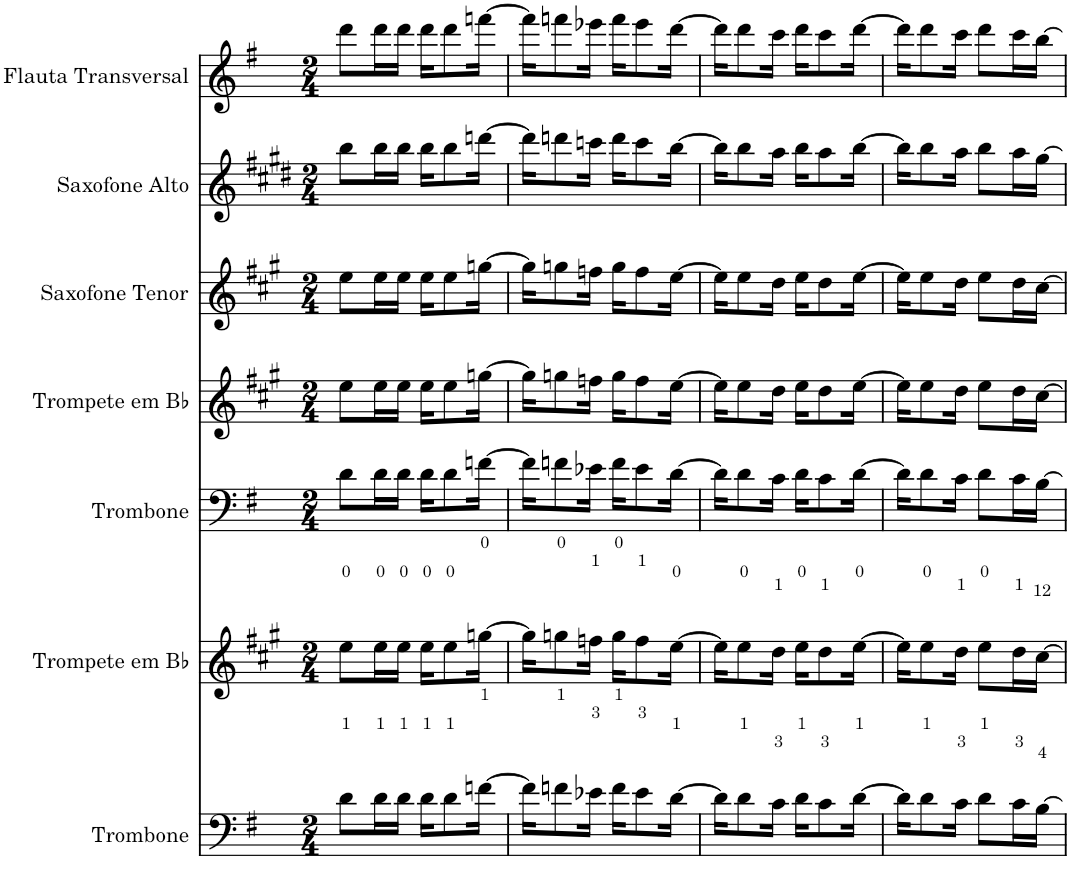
**kern	**kern	**kern	**kern	**kern	**kern	**kern
*part7	*part6	*part5	*part4	*part3	*part2	*part1
*staff7	*staff6	*staff5	*staff4	*staff3	*staff2	*staff1
*I"Trombone	*I"Trompete em Bb	*I"Trombone	*I"Trompete em Bb	*I"Saxofone Tenor	*I"Saxofone Alto	*I"Flauta Transversal
*I'Tbn.	*I'Tpt. em Bb	*I'Tbn.	*I'Tpt. em Bb	*I'Sax. Tn.	*	*I'Fl.
*clefF4	*clefG2	*clefF4	*clefG2	*clefG2	*clefG2	*clefG2
*	*Trd1c2	*	*Trd1c2	*Trd8c14	*Trd5c9	*
*k[f#]	*k[f#c#g#]	*k[f#]	*k[f#c#g#]	*k[f#c#g#]	*k[f#c#g#d#]	*k[f#]
*G:	*A:	*G:	*A:	*A:	*E:	*G:
*M2/4	*M2/4	*M2/4	*M2/4	*M2/4	*M2/4	*M2/4
=1	=1	=1	=1	=1	=1	=1
8d\L	8ee\L	8d\L	8ee\L	8ee\L	8bb\L	8ddd\L
16d\L	16ee\L	16d\L	16ee\L	16ee\L	16bb\L	16ddd\L
16d\JJ	16ee\JJ	16d\JJ	16ee\JJ	16ee\JJ	16bb\JJ	16ddd\JJ
16d\KL	16ee\KL	16d\KL	16ee\KL	16ee\KL	16bb\KL	16ddd\KL
8d\	8ee\	8d\	8ee\	8ee\	8bb\	8ddd\
[16fn\Jk	[16ggn\Jk	[16fn\Jk	[16ggn\Jk	[16ggn\Jk	[16dddn\Jk	[16fffn\Jk
=2	=2	=2	=2	=2	=2	=2
16f\KL]	16gg\KL]	16f\KL]	16gg\KL]	16gg\KL]	16ddd\KL]	16fff\KL]
8fn\	8ggn\	8fn\	8ggn\	8ggn\	8dddn\	8fffn\
16e-X\Jk	16ffn\Jk	16e-X\Jk	16ffn\Jk	16ffn\Jk	16cccn\Jk	16eee-X\Jk
16f\KL	16gg\KL	16f\KL	16gg\KL	16gg\KL	16ddd\KL	16fff\KL
8e-\	8ff\	8e-\	8ff\	8ff\	8ccc\	8eee-\
[16d\Jk	[16ee\Jk	[16d\Jk	[16ee\Jk	[16ee\Jk	[16bb\Jk	[16ddd\Jk
=3	=3	=3	=3	=3	=3	=3
16d\KL]	16ee\KL]	16d\KL]	16ee\KL]	16ee\KL]	16bb\KL]	16ddd\KL]
8d\	8ee\	8d\	8ee\	8ee\	8bb\	8ddd\
16c\Jk	16dd\Jk	16c\Jk	16dd\Jk	16dd\Jk	16aa\Jk	16ccc\Jk
16d\KL	16ee\KL	16d\KL	16ee\KL	16ee\KL	16bb\KL	16ddd\KL
8c\	8dd\	8c\	8dd\	8dd\	8aa\	8ccc\
[16d\Jk	[16ee\Jk	[16d\Jk	[16ee\Jk	[16ee\Jk	[16bb\Jk	[16ddd\Jk
=4	=4	=4	=4	=4	=4	=4
16d\KL]	16ee\KL]	16d\KL]	16ee\KL]	16ee\KL]	16bb\KL]	16ddd\KL]
8d\	8ee\	8d\	8ee\	8ee\	8bb\	8ddd\
16c\Jk	16dd\Jk	16c\Jk	16dd\Jk	16dd\Jk	16aa\Jk	16ccc\Jk
8d\L	8ee\L	8d\L	8ee\L	8ee\L	8bb\L	8ddd\L
16c\L	16dd\L	16c\L	16dd\L	16dd\L	16aa\L	16ccc\L
[16B\JJ	[16cc#\JJ	[16B\JJ	[16cc#\JJ	[16cc#\JJ	[16gg#\JJ	[16bb\JJ
=	=	=	=	=	=	=
*-	*-	*-	*-	*-	*-	*-
